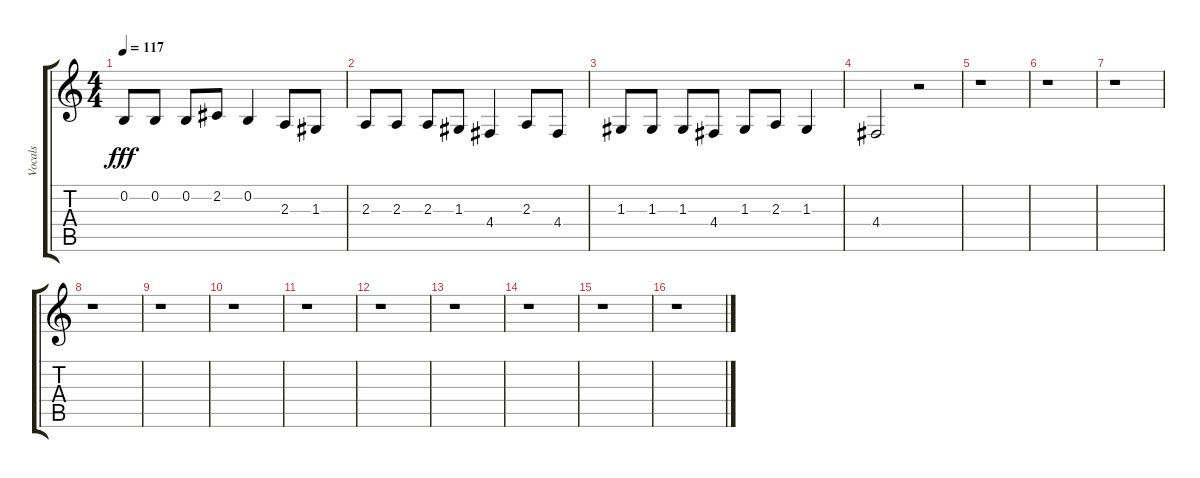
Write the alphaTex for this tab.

\track ("Vocals" "Vocals") {instrument accordion}
\staff {score tabs}
\tuning (E4 B3 G3 D3 A2 E2) {hide}
\ts (4 4)
\tempo 117
\clef g2
\ks c
0.2.8{dy fff} 0.2.8 0.2.8 2.2.8 0.2.4 2.3.8 1.3.8 |
2.3.8 2.3.8 2.3.8 1.3.8 4.4.4 2.3.8 4.4.8 |
1.3.8 1.3.8 1.3.8 4.4.8 1.3.8 2.3.8 1.3.4 |
4.4.2 r.2 |
r.1 |
r.1 |
r.1 |
r.1 |
r.1 |
r.1 |
r.1 |
r.1 |
r.1 |
r.1 |
r.1 |
r.1
